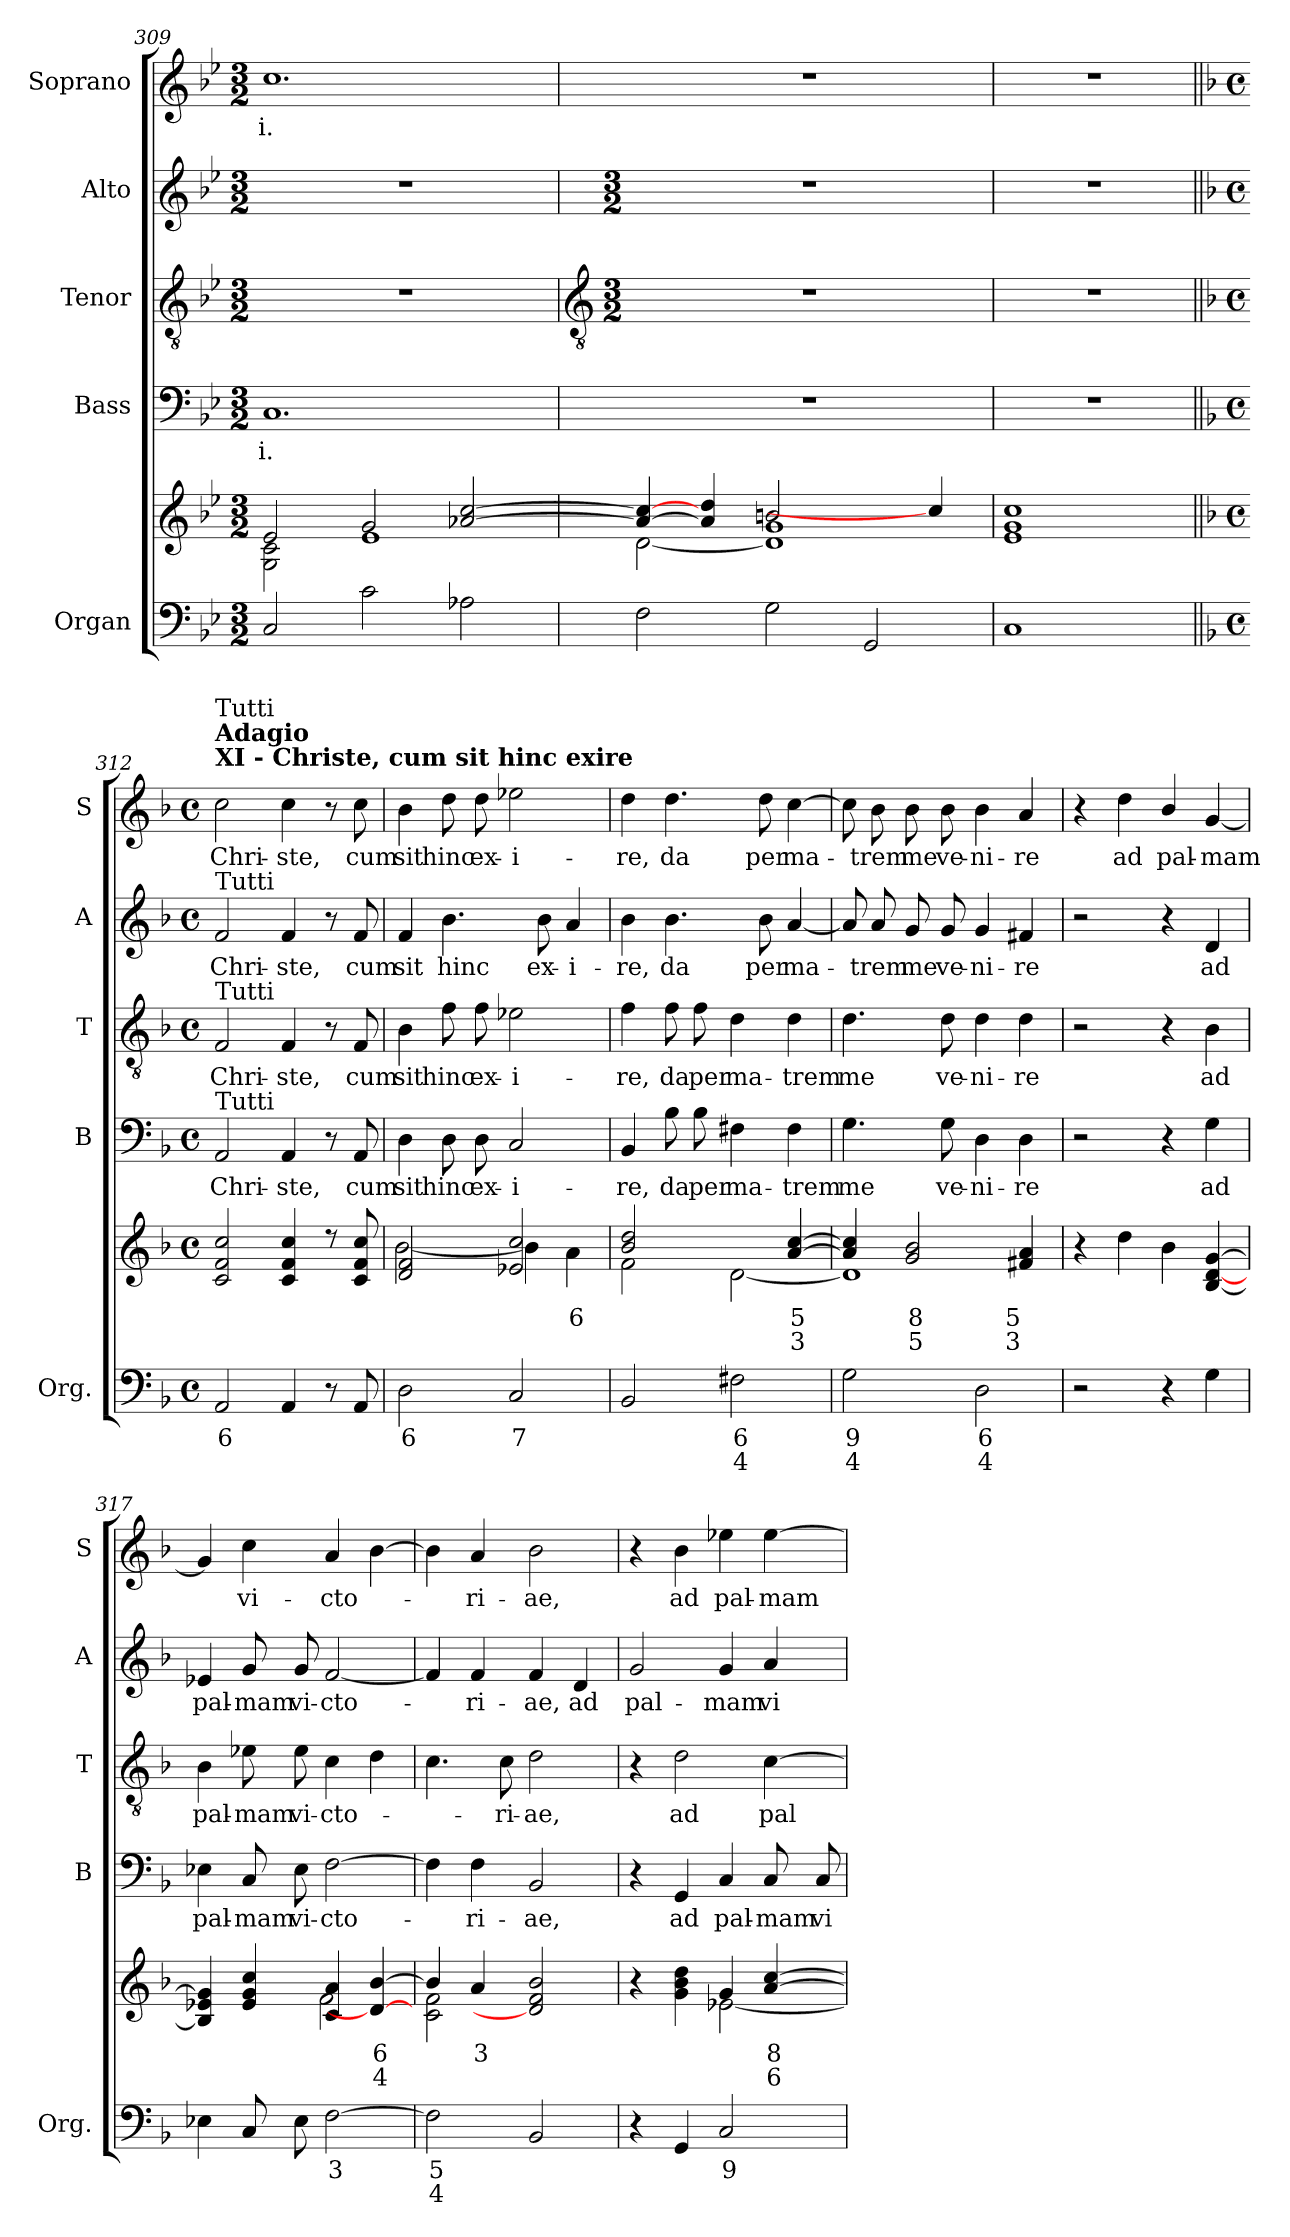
**kern	**text	**text	**kern	**text	**text	**kern	**text	**kern	**text	**kern	**text	**kern	**text
*part5	*part5	*part5	*part5	*part5	*part5	*part4	*part4	*part3	*part3	*part2	*part2	*part1	*part1
*staff6	*staff6	*staff6	*staff5	*staff5	*staff5	*staff4	*staff4	*staff3	*staff3	*staff2	*staff2	*staff1	*staff1
*I"Organ	*	*	*	*	*	*I"Bass	*	*I"Tenor	*	*I"Alto	*	*I"Soprano	*
*I'Org.	*	*	*	*	*	*I'B	*	*I'T	*	*I'A	*	*I'S	*
*clefF4	*	*	*clefG2	*	*	*clefF4	*	*clefGv2	*	*clefG2	*	*clefG2	*
*k[b-e-]	*	*	*k[b-e-]	*	*	*k[b-e-]	*	*k[b-e-]	*	*k[b-e-]	*	*k[b-e-]	*
*M3/2	*	*	*M3/2	*	*	*M3/2	*	*M3/2	*	*M3/2	*	*M3/2	*
=309	=309	=309	=309	=309	=309	=309	=309	=309	=309	=309	=309	=309	=309
*	*	*	*^	*	*	*	*	*	*	*	*	*	*
!	!	!	!	!	!	!	!	!LO:LY:b	!	!	!	!	!	!LO:LY:b
2C	.	.	2e-	2G 2c	.	.	1.C	-i.	1.r	.	1.r	.	1.cc	-i.
2c	.	.	2g	1e-	.	.	.	.	.	.	.	.	.	.
2A-X	.	.	[2a-X [2cc	.	.	.	.	.	.	.	.	.	.	.
=310	=310	=310	=310	=310	=310	=310	=310	=310	=310	=310	=310	=310	=310	=310
*	*	*	*	*	*	*	*	*	*clefGv2	*	*	*	*	*
*	*	*	*	*	*	*	*	*	*M3/2	*	*M3/2	*	*	*
2F	.	.	4a-_ 4cc_	[2d	.	.	1.r	.	1.r	.	1.r	.	1.r	.
.	.	.	4a-] 4dd	.	.	.	.	.	.	.	.	.	.	.
!	!	!	!LO:N:vis=2	!	!	!	!	!	!	!	!	!	!	!
2G	.	.	2.bn	1d] 1g	.	.	.	.	.	.	.	.	.	.
2GG	.	.	.	.	.	.	.	.	.	.	.	.	.	.
.	.	.	4cc]	.	.	.	.	.	.	.	.	.	.	.
=311	=311	=311	=311	=311	=311	=311	=311	=311	=311	=311	=311	=311	=311	=311
!LO:N:vis=1	!	!	!LO:N:vis=1	!	!	!	!	!	!	!	!	!	!	!
1.C	.	.	1.e- 1.g 1.cc	1.ryy	.	.	1.r	.	1.r	.	1.r	.	1.r	.
!!LO:PB:g=z
=312||	=312||	=312||	=312||	=312||	=312||	=312||	=312||	=312||	=312||	=312||	=312||	=312||	=312||	=312||
*k[b-]	*	*	*k[b-]	*	*	*	*k[b-]	*	*k[b-]	*	*k[b-]	*	*k[b-]	*
*F:	*	*	*F:	*	*	*	*F:	*	*F:	*	*F:	*	*F:	*
*M4/4	*	*	*M4/4	*	*	*	*M4/4	*	*M4/4	*	*M4/4	*	*M4/4	*
*met(c)	*	*	*met(c)	*	*	*	*met(c)	*	*met(c)	*	*met(c)	*	*met(c)	*
!	!	!	!	!	!	!	!	!	!	!	!	!	!LO:TX:a:B:t=XI -  Christe, cum sit hinc exire	!
!	!	!	!	!	!	!	!	!	!	!	!	!	!LO:TX:a:B:t=Adagio	!
!	!	!	!	!	!	!	!	!	!	!	!	!	!LO:TX:a:t=Tutti	!
!	!	!	!	!	!	!	!	!	!	!	!LO:TX:a:t=Tutti	!	!	!
!	!	!	!	!	!	!	!	!	!LO:TX:a:t=Tutti	!	!	!	!	!
!	!	!	!	!	!	!	!LO:TX:a:t=Tutti	!	!	!	!	!	!	!
!	!	!	!	!	!	!	!	!LO:LY:b	!	!LO:LY:b	!	!LO:LY:b	!	!LO:LY:b
2AA	6	.	2c 2f 2cc	1ryy	.	.	2AA/	Chri-	2F/	Chri-	2f/	Chri-	2cc\	Chri-
!	!	!	!	!	!	!	!	!LO:LY:b	!	!LO:LY:b	!	!LO:LY:b	!	!LO:LY:b
4AA	.	.	4c 4f 4cc	.	.	.	4AA/	-ste,	4F/	-ste,	4f/	-ste,	4cc\	-ste,
8r	.	.	8r	.	.	.	8r	.	8r	.	8r	.	8r	.
!	!	!	!	!	!	!	!	!LO:LY:b	!	!LO:LY:b	!	!LO:LY:b	!	!LO:LY:b
8AA	.	.	8c 8f 8cc	.	.	.	8AA/	cum	8F/	cum	8f/	cum	8cc\	cum
=313	=313	=313	=313	=313	=313	=313	=313	=313	=313	=313	=313	=313	=313	=313
!	!	!	!	!	!	!	!	!LO:LY:b	!	!LO:LY:b	!	!LO:LY:b	!	!LO:LY:b
2D	6	.	2d 2f	[2b-	.	.	4D\	sit	4B-\	sit	4f/	sit	4b-\	sit
!	!	!	!	!	!	!	!	!LO:LY:b	!	!LO:LY:b	!	!LO:LY:b	!	!LO:LY:b
.	.	.	.	.	.	.	8D\	hinc	8f\	hinc	4.b-\	hinc	8dd\	hinc
!	!	!	!	!	!	!	!	!LO:LY:b	!	!LO:LY:b	!	!	!	!LO:LY:b
.	.	.	.	.	.	.	8D\	ex-	8f\	ex-	.	.	8dd\	ex-
!	!	!	!	!	!	!	!	!LO:LY:b	!	!LO:LY:b	!	!	!	!LO:LY:b
2C	7	.	2e-X 2cc	4b-]	.	.	2C/	-i-	2e-X\	-i-	.	.	2ee-X\	-i-
!	!	!	!	!	!	!	!	!	!	!	!	!LO:LY:b	!	!
.	.	.	.	.	.	.	.	.	.	.	8b-\	ex-	.	.
!	!	!	!	!	!	!	!	!	!	!	!	!LO:LY:b	!	!
.	.	.	.	4a	6	.	.	.	.	.	4a/	-i-	.	.
=314	=314	=314	=314	=314	=314	=314	=314	=314	=314	=314	=314	=314	=314	=314
!	!	!	!LO:N:vis=2	!	!	!	!	!LO:LY:b	!	!LO:LY:b	!	!LO:LY:b	!	!LO:LY:b
2BB-	.	.	2.b- 2.dd	2f	.	.	4BB-/	-re,	4f\	-re,	4b-\	-re,	4dd\	-re,
!	!	!	!	!	!	!	!	!LO:LY:b	!	!LO:LY:b	!	!LO:LY:b	!	!LO:LY:b
.	.	.	.	.	.	.	8B-\	da	8f\	da	4.b-\	da	4.dd\	da
!	!	!	!	!	!	!	!	!LO:LY:b	!	!LO:LY:b	!	!	!	!
.	.	.	.	.	.	.	8B-\	per	8f\	per	.	.	.	.
!	!	!	!	!	!	!	!	!LO:LY:b	!	!LO:LY:b	!	!	!	!
2F#X	6	4	.	[2d	.	.	4F#X\	ma-	4d\	ma-	.	.	.	.
!	!	!	!	!	!	!	!	!	!	!	!	!LO:LY:b	!	!LO:LY:b
.	.	.	.	.	.	.	.	.	.	.	8b-\	per	8dd\	per
!	!	!	!	!	!	!	!	!LO:LY:b	!	!LO:LY:b	!	!LO:LY:b	!	!LO:LY:b
.	.	.	[4a [4cc	.	5	3	4F#\	-trem	4d\	-trem	[4a/	ma-	[4cc\	ma-
=315	=315	=315	=315	=315	=315	=315	=315	=315	=315	=315	=315	=315	=315	=315
!	!	!	!	!	!	!	!	!LO:LY:b	!	!LO:LY:b	!	!	!	!
2G	9	4	4a] 4cc]	1d]	.	.	4.G\	me	4.d\	me	8a/]	.	8cc\]	.
!	!	!	!	!	!	!	!	!	!	!	!	!LO:LY:b	!	!LO:LY:b
.	.	.	.	.	.	.	.	.	.	.	8a/	-trem	8b-\	-trem
!	!	!	!	!	!	!	!	!	!	!	!	!LO:LY:b	!	!LO:LY:b
.	.	.	2g 2b-	.	8	5	.	.	.	.	8g/	me	8b-\	me
!	!	!	!	!	!	!	!	!LO:LY:b	!	!LO:LY:b	!	!LO:LY:b	!	!LO:LY:b
.	.	.	.	.	.	.	8G\	ve-	8d\	ve-	8g/	ve-	8b-\	ve-
!	!	!	!	!	!	!	!	!LO:LY:b	!	!LO:LY:b	!	!LO:LY:b	!	!LO:LY:b
2D	6	4	.	.	.	.	4D\	-ni-	4d\	-ni-	4g/	-ni-	4b-\	-ni-
!	!	!	!	!	!	!	!	!LO:LY:b	!	!LO:LY:b	!	!LO:LY:b	!	!LO:LY:b
.	.	.	4f#X 4a	.	5	3	4D\	-re	4d\	-re	4f#X/	-re	4a/	-re
*	*	*	*v	*v	*	*	*	*	*	*	*	*	*	*
!!LO:LB:g=z
=316	=316	=316	=316	=316	=316	=316	=316	=316	=316	=316	=316	=316	=316
2r	.	.	4r	.	.	2r	.	2r	.	2r	.	4r	.
!	!	!	!	!	!	!	!	!	!	!	!	!	!LO:LY:b
.	.	.	4dd	.	.	.	.	.	.	.	.	4dd\	ad
!	!	!	!	!	!	!	!	!	!	!	!	!	!LO:LY:b
4r	.	.	4b-	.	.	4r	.	4r	.	4r	.	4b-/	pal-
!	!	!	!	!	!	!	!LO:LY:b	!	!LO:LY:b	!	!LO:LY:b	!	!LO:LY:b
4G	.	.	[4B- [4d [4g	.	.	4G\	ad	4B-\	ad	4d/	ad	[4g/	-mam
=317	=317	=317	=317	=317	=317	=317	=317	=317	=317	=317	=317	=317	=317
*	*	*	*^	*	*	*	*	*	*	*	*	*	*
!	!	!	!	!	!	!	!	!LO:LY:b	!	!LO:LY:b	!	!LO:LY:b	!	!
4E-X	.	.	4B-] 4e-X 4g]	2ryy	.	.	4E-X\	pal-	4B-\	pal-	4e-X/	pal-	4g/]	.
!	!	!	!	!	!	!	!	!LO:LY:b	!	!LO:LY:b	!	!LO:LY:b	!	!LO:LY:b
8C	.	.	4e- 4g 4cc	.	.	.	8C/	-mam	8e-X\	-mam	8g/	-mam	4cc\	vi-
!	!	!	!	!	!	!	!	!LO:LY:b	!	!LO:LY:b	!	!LO:LY:b	!	!
8E-	.	.	.	.	.	.	8E-\	vi-	8e-\	vi-	8g/	vi-	.	.
!	!	!	!	!	!	!	!	!LO:LY:b	!	!LO:LY:b	!	!LO:LY:b	!	!LO:LY:b
[2F	3	.	4c 4a	2f	.	.	[2F\	-cto-	4c\	-cto-	[2f/	-cto-	4a/	-cto-
.	.	.	4d_ [4b-	.	6	4	.	.	4d\	.	.	.	[4b-\	.
=318	=318	=318	=318	=318	=318	=318	=318	=318	=318	=318	=318	=318	=318	=318
2F]	5	4	4b-]	2c 2f	.	.	4F\]	.	4.c\	.	4f/]	.	4b-\]	.
!	!	!	!	!	!	!	!	!LO:LY:b	!	!	!	!LO:LY:b	!	!LO:LY:b
.	.	.	4a	.	3	.	4F\	-ri-	.	.	4f/	-ri-	4a/	-ri-
!	!	!	!	!	!	!	!	!	!	!LO:LY:b	!	!	!	!
.	.	.	.	.	.	.	.	.	8c\	-ri-	.	.	.	.
!	!	!	!	!	!	!	!	!LO:LY:b	!	!LO:LY:b	!	!LO:LY:b	!	!LO:LY:b
2BB-	.	.	2d] 2f 2b-	2ryy	.	.	2BB-/	-ae,	2d\	-ae,	4f/	-ae,	2b-\	-ae,
!	!	!	!	!	!	!	!	!	!	!	!	!LO:LY:b	!	!
.	.	.	.	.	.	.	.	.	.	.	4d/	ad	.	.
=319	=319	=319	=319	=319	=319	=319	=319	=319	=319	=319	=319	=319	=319	=319
!	!	!	!	!	!	!	!	!	!	!	!	!LO:LY:b	!	!
4r	.	.	4r	2ryy	.	.	4r	.	4r	.	2g/	pal-	4r	.
!	!	!	!	!	!	!	!	!LO:LY:b	!	!LO:LY:b	!	!	!	!LO:LY:b
4GG	.	.	4g 4b- 4dd	.	.	.	4GG/	ad	2d\	ad	.	.	4b-\	ad
!	!	!	!	!	!	!	!	!LO:LY:b	!	!	!	!LO:LY:b	!	!LO:LY:b
2C	9	.	4g	[2e-X	.	.	4C/	pal-	.	.	4g/	-mam	4ee-X\	pal-
!	!	!	!	!	!	!	!	!LO:LY:b	!	!LO:LY:b	!	!LO:LY:b	!	!LO:LY:b
.	.	.	[4a [4cc	.	8	6	8C/	-mam	[4c\	pal-	4a/	vi-	[4ee-\	-mam
!	!	!	!	!	!	!	!	!LO:LY:b	!	!	!	!	!	!
.	.	.	.	.	.	.	8C/	vi-	.	.	.	.	.	.
*	*	*	*v	*v	*	*	*	*	*	*	*	*	*	*
=	=	=	=	=	=	=	=	=	=	=	=	=	=
*-	*-	*-	*-	*-	*-	*-	*-	*-	*-	*-	*-	*-	*-
